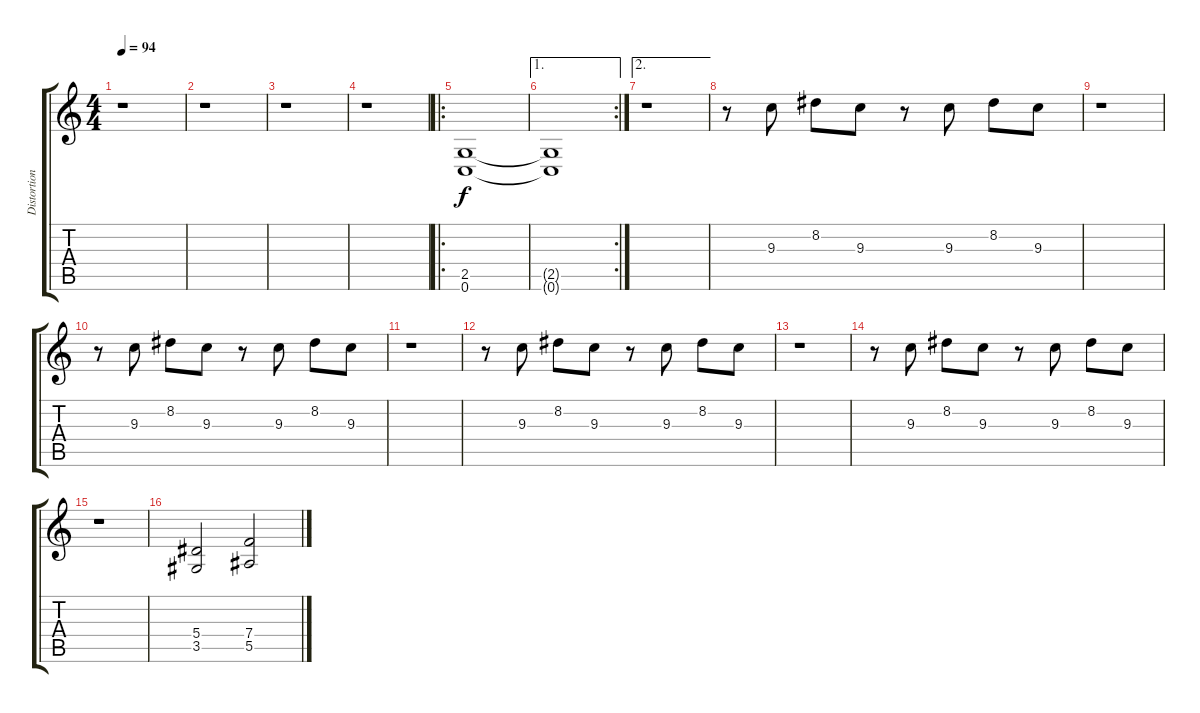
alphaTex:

\track ("Distortion Guitar" "Distortion") {instrument distortionguitar}
\staff {score tabs}
\tuning (C4 G3 Eb3 Bb2 F2 C2) {hide}
\ts (4 4)
\tempo 94
\clef g2
\ks c
r.1{dy f instrument distortionguitar} |
r.1 |
r.1 |
r.1 |
\ro
(2.5 0.6).1 |
\ae 1
\rc 2
(2.5{t} 0.6{t}).1 |
\ae 2
r.1 |
r.8 9.3.8 8.2.8 9.3.8 r.8 9.3.8 8.2.8 9.3.8 |
r.1 |
r.8 9.3.8 8.2.8 9.3.8 r.8 9.3.8 8.2.8 9.3.8 |
r.1 |
r.8 9.3.8 8.2.8 9.3.8 r.8 9.3.8 8.2.8 9.3.8 |
r.1 |
r.8 9.3.8 8.2.8 9.3.8 r.8 9.3.8 8.2.8 9.3.8 |
r.1 |
(5.4 3.5).2 (7.4 5.5).2
